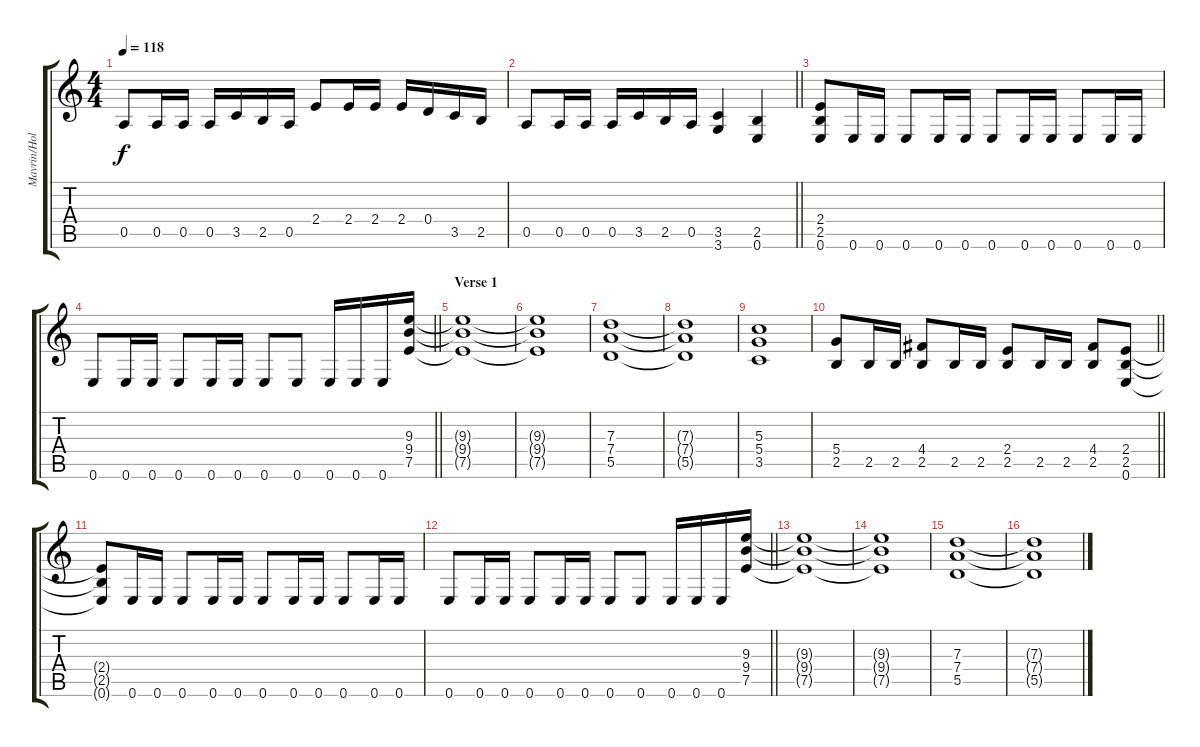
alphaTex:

\track ("Mavrin/Holstinin" "Mavrin/Hol") {instrument distortionguitar}
\staff {score tabs}
\tuning (E4 B3 G3 D3 A2 E2) {hide}
\ts (4 4)
\tempo 118
\clef g2
\ks c
0.5.8{dy f} 0.5.16 0.5.16 0.5.16 3.5.16 2.5.16 0.5.16 2.4.8 2.4.16 2.4.16 2.4.16 0.4.16 3.5.16 2.5.16 |
\barLineRight lightlight
0.5.8 0.5.16 0.5.16 0.5.16 3.5.16 2.5.16 0.5.16 (3.5 3.6).4 (2.5 0.6).4 |
(2.4 2.5 0.6).8 0.6.16 0.6.16 0.6.8 0.6.16 0.6.16 0.6.8 0.6.16 0.6.16 0.6.8 0.6.16 0.6.16 |
\barLineRight lightlight
0.6.8 0.6.16 0.6.16 0.6.8 0.6.16 0.6.16 0.6.8 0.6.8 0.6.16 0.6.16 0.6.16 (9.3 9.4 7.5).16 |
\section ("" "Verse 1")
(9.3{t} 9.4{t} 7.5{t}).1 |
(9.3{t} 9.4{t} 7.5{t}).1 |
(7.3 7.4 5.5).1 |
(7.3{t} 7.4{t} 5.5{t}).1 |
(5.3 5.4 3.5).1 |
\barLineRight lightlight
(5.4 2.5).8 2.5.16 2.5.16 (4.4 2.5).8 2.5.16 2.5.16 (2.4 2.5).8 2.5.16 2.5.16 (4.4 2.5).8 (2.4 2.5 0.6).8 |
(2.4{t} 2.5{t} 0.6{t}).8 0.6.16 0.6.16 0.6.8 0.6.16 0.6.16 0.6.8 0.6.16 0.6.16 0.6.8 0.6.16 0.6.16 |
\barLineRight lightlight
0.6.8 0.6.16 0.6.16 0.6.8 0.6.16 0.6.16 0.6.8 0.6.8 0.6.16 0.6.16 0.6.16 (9.3 9.4 7.5).16 |
(9.3{t} 9.4{t} 7.5{t}).1 |
(9.3{t} 9.4{t} 7.5{t}).1 |
(7.3 7.4 5.5).1 |
(7.3{t} 7.4{t} 5.5{t}).1
